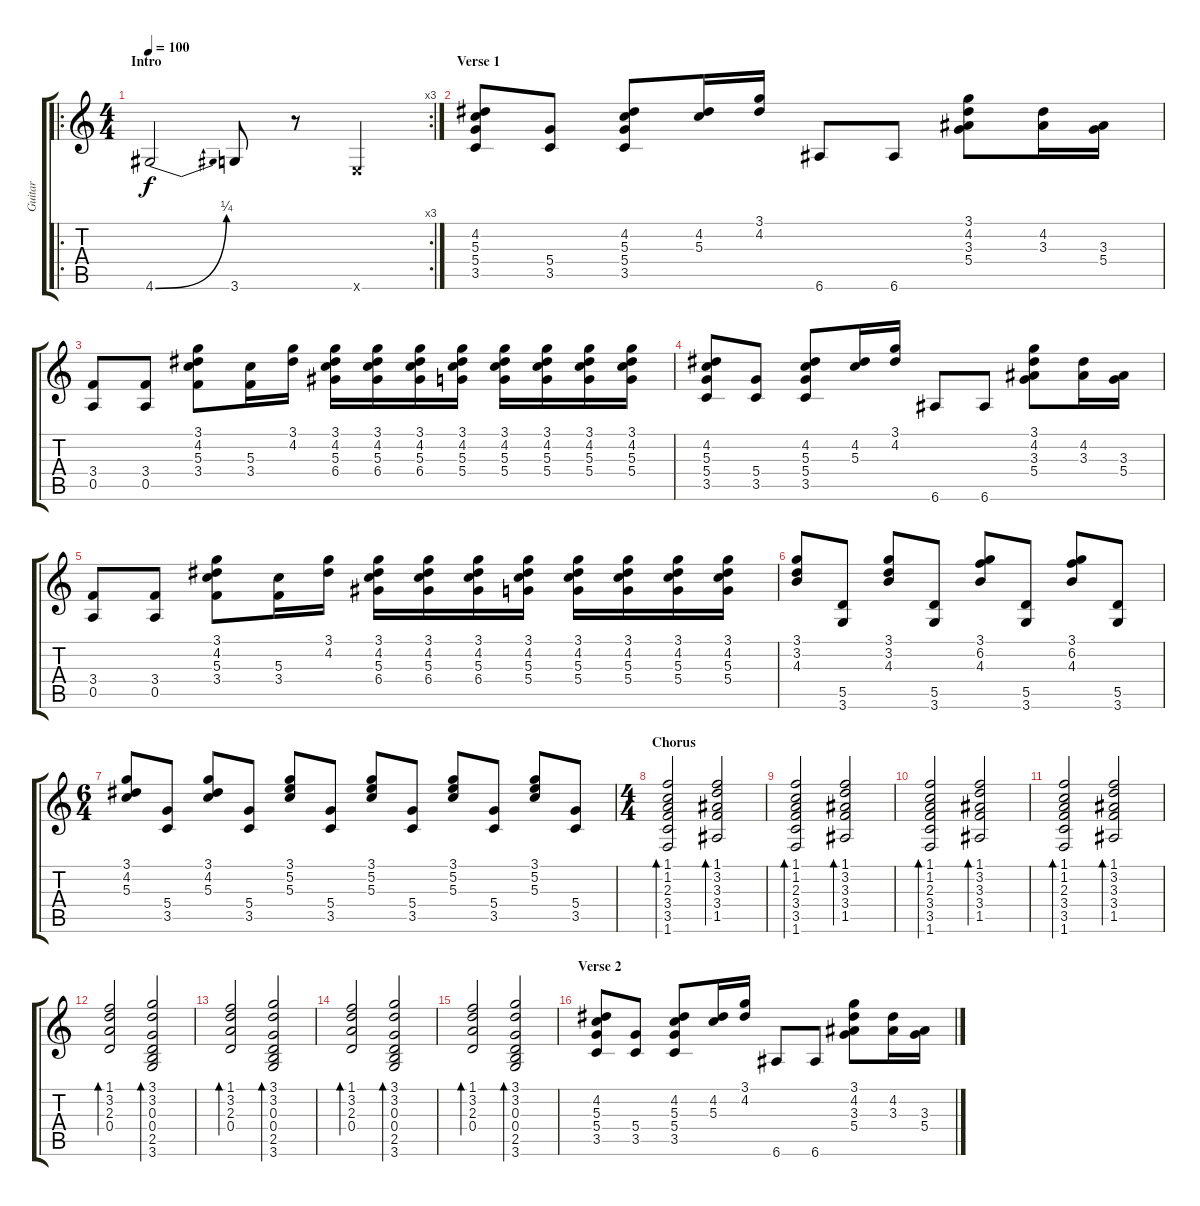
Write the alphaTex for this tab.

\track ("Guitar" "Guitar") {instrument overdrivenguitar}
\staff {score tabs}
\tuning (E4 B3 G3 D3 A2 E2) {hide}
\ro
\rc 3
\ts (4 4)
\section ("" "Intro")
\tempo 100
\clef g2
\ks c
4.6{be (bend 0 0 60 1)}.2{dy f instrument overdrivenguitar} 3.6.8 r.8 0.6{x}.4 |
\section ("" "Verse 1")
(4.2 5.3 5.4 3.5).8 (5.4 3.5).8 (4.2 5.3 5.4 3.5).8 (4.2 5.3).16 (3.1 4.2).16 6.6.8 6.6.8 (3.1 4.2 3.3 5.4).8 (4.2 3.3).16 (3.3 5.4).16 |
(3.4 0.5).8 (3.4 0.5).8 (3.1 4.2 5.3 3.4).8 (5.3 3.4).16 (3.1 4.2).16 (3.1 4.2 5.3 6.4).16 (3.1 4.2 5.3 6.4).16 (3.1 4.2 5.3 6.4).16 (3.1 4.2 5.3 5.4).16 (3.1 4.2 5.3 5.4).16 (3.1 4.2 5.3 5.4).16 (3.1 4.2 5.3 5.4).16 (3.1 4.2 5.3 5.4).16 |
(4.2 5.3 5.4 3.5).8 (5.4 3.5).8 (4.2 5.3 5.4 3.5).8 (4.2 5.3).16 (3.1 4.2).16 6.6.8 6.6.8 (3.1 4.2 3.3 5.4).8 (4.2 3.3).16 (3.3 5.4).16 |
(3.4 0.5).8 (3.4 0.5).8 (3.1 4.2 5.3 3.4).8 (5.3 3.4).16 (3.1 4.2).16 (3.1 4.2 5.3 6.4).16 (3.1 4.2 5.3 6.4).16 (3.1 4.2 5.3 6.4).16 (3.1 4.2 5.3 5.4).16 (3.1 4.2 5.3 5.4).16 (3.1 4.2 5.3 5.4).16 (3.1 4.2 5.3 5.4).16 (3.1 4.2 5.3 5.4).16 |
(3.1 3.2 4.3).8 (5.5 3.6).8 (3.1 3.2 4.3).8 (5.5 3.6).8 (3.1 6.2 4.3).8 (5.5 3.6).8 (3.1 6.2 4.3).8 (5.5 3.6).8 |
\ts (6 4)
(3.1 4.2 5.3).8 (5.4 3.5).8 (3.1 4.2 5.3).8 (5.4 3.5).8 (3.1 5.2 5.3).8 (5.4 3.5).8 (3.1 5.2 5.3).8 (5.4 3.5).8 (3.1 5.2 5.3).8 (5.4 3.5).8 (3.1 5.2 5.3).8 (5.4 3.5).8 |
\ts (4 4)
\section ("" "Chorus")
(1.1 1.2 2.3 3.4 3.5 1.6).2{bd 240} (1.1 3.2 3.3 3.4 1.5).2{bd 240} |
(1.1 1.2 2.3 3.4 3.5 1.6).2{bd 240} (1.1 3.2 3.3 3.4 1.5).2{bd 240} |
(1.1 1.2 2.3 3.4 3.5 1.6).2{bd 240} (1.1 3.2 3.3 3.4 1.5).2{bd 240} |
(1.1 1.2 2.3 3.4 3.5 1.6).2{bd 240} (1.1 3.2 3.3 3.4 1.5).2{bd 240} |
(1.1 3.2 2.3 0.4).2{bd 240} (3.1 3.2 0.3 0.4 2.5 3.6).2{bd 120} |
(1.1 3.2 2.3 0.4).2{bd 240} (3.1 3.2 0.3 0.4 2.5 3.6).2{bd 120} |
(1.1 3.2 2.3 0.4).2{bd 240} (3.1 3.2 0.3 0.4 2.5 3.6).2{bd 120} |
(1.1 3.2 2.3 0.4).2{bd 240} (3.1 3.2 0.3 0.4 2.5 3.6).2{bd 120} |
\section ("" "Verse 2")
(4.2 5.3 5.4 3.5).8 (5.4 3.5).8 (4.2 5.3 5.4 3.5).8 (4.2 5.3).16 (3.1 4.2).16 6.6.8 6.6.8 (3.1 4.2 3.3 5.4).8 (4.2 3.3).16 (3.3 5.4).16
